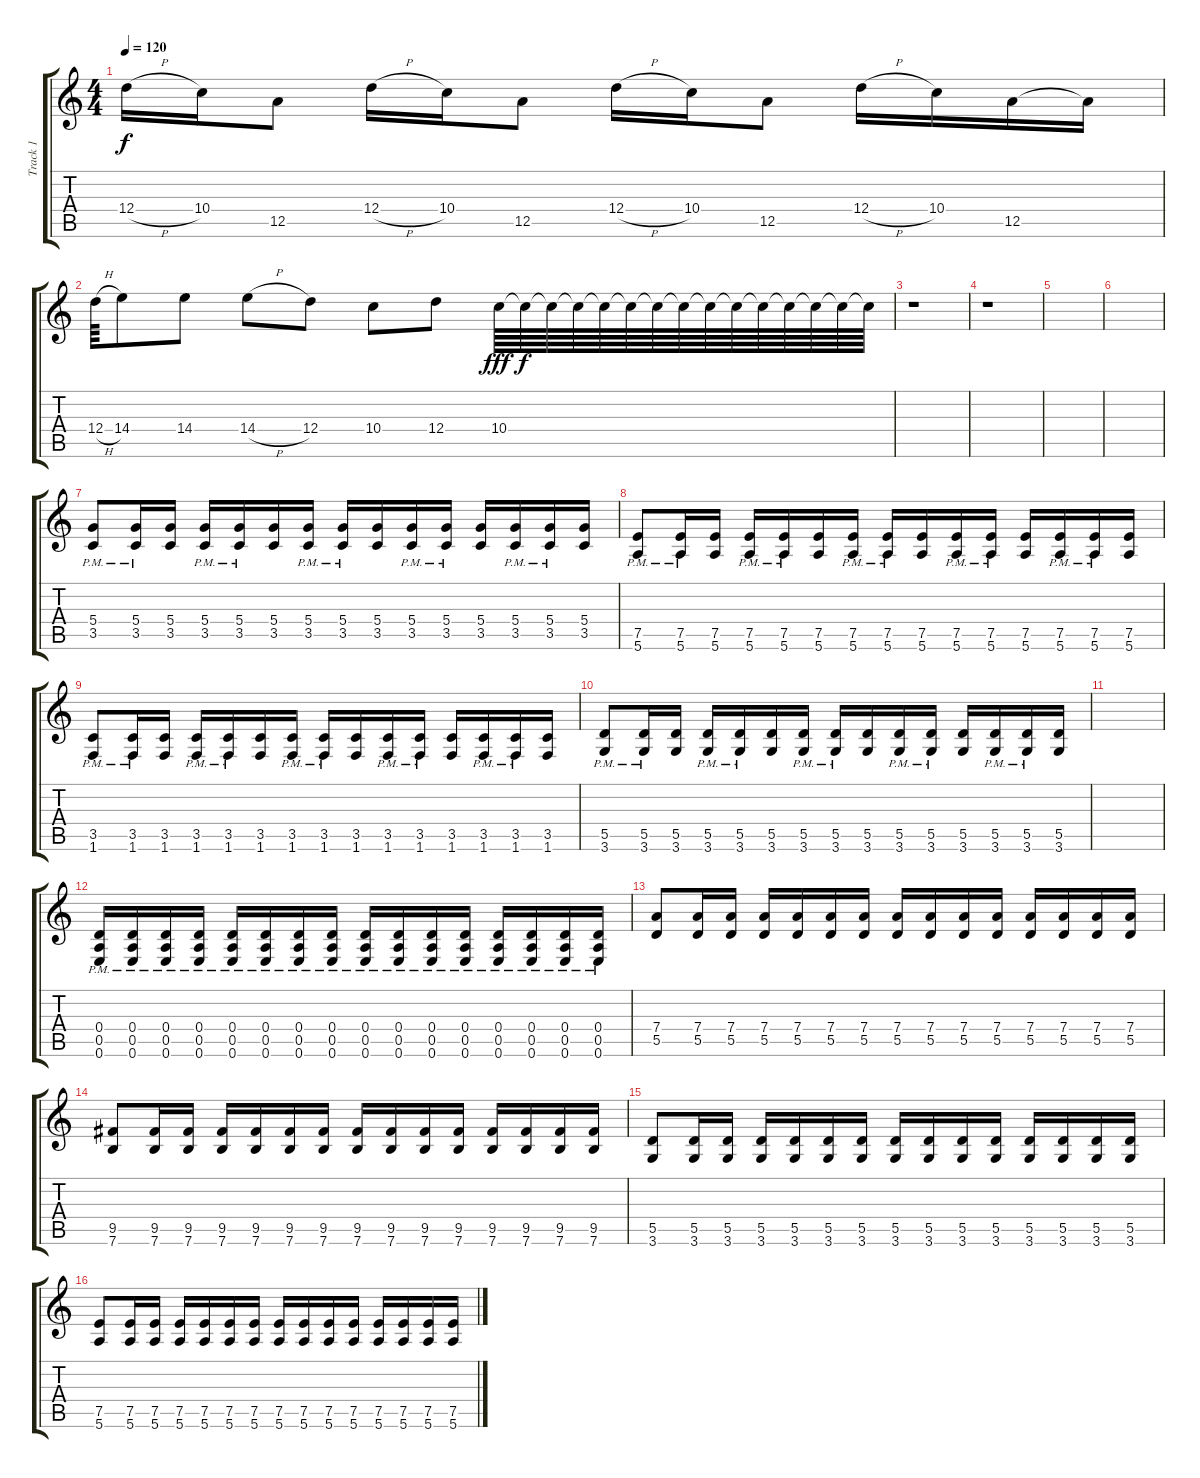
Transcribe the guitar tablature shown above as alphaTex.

\track ("Track 1" "Track 1") {instrument overdrivenguitar}
\staff {score tabs}
\tuning (E4 B3 G3 D3 A2 E2) {hide}
\ts (4 4)
\tempo 120
\clef g2
\ks c
12.4{h}.16{dy f} 10.4.16 12.5.8 12.4{h}.16 10.4.16 12.5.8 12.4{h}.16 10.4.16 12.5.8 12.4{h}.16 10.4.16 12.5.16 12.5{t}.16 |
12.4{h}.64 14.4.8 14.4.8 14.4{h}.8 12.4.8 10.4.8 12.4.8 10.4.64{dy fff} 10.4{t}.64{dy f} 10.4{t}.64 10.4{t}.64 10.4{t}.64 10.4{t}.64 10.4{t}.64 10.4{t}.64 10.4{t}.64 10.4{t}.64 10.4{t}.64 10.4{t}.64 10.4{t}.64 10.4{t}.64 10.4{t}.64 |
r.1 |
r.1 |
|
|
(5.4 3.5{pm}).8 (5.4 3.5{pm}).16 (5.4 3.5).16 (5.4 3.5{pm}).16 (5.4 3.5{pm}).16 (5.4 3.5).16 (5.4 3.5{pm}).16 (5.4 3.5{pm}).16 (5.4 3.5).16 (5.4 3.5{pm}).16 (5.4 3.5{pm}).16 (5.4 3.5).16 (5.4 3.5{pm}).16 (5.4 3.5{pm}).16 (5.4 3.5).16 |
(7.5{pm} 5.6).8 (7.5{pm} 5.6).16 (7.5 5.6).16 (7.5{pm} 5.6).16 (7.5{pm} 5.6).16 (7.5 5.6).16 (7.5{pm} 5.6).16 (7.5{pm} 5.6).16 (7.5 5.6).16 (7.5{pm} 5.6).16 (7.5{pm} 5.6).16 (7.5 5.6).16 (7.5{pm} 5.6).16 (7.5{pm} 5.6).16 (7.5 5.6).16 |
(3.5{pm} 1.6).8 (3.5{pm} 1.6).16 (3.5 1.6).16 (3.5{pm} 1.6).16 (3.5{pm} 1.6).16 (3.5 1.6).16 (3.5{pm} 1.6).16 (3.5{pm} 1.6).16 (3.5 1.6).16 (3.5{pm} 1.6).16 (3.5{pm} 1.6).16 (3.5 1.6).16 (3.5{pm} 1.6).16 (3.5{pm} 1.6).16 (3.5 1.6).16 |
(5.5{pm} 3.6).8 (5.5{pm} 3.6).16 (5.5 3.6).16 (5.5{pm} 3.6).16 (5.5{pm} 3.6).16 (5.5 3.6).16 (5.5{pm} 3.6).16 (5.5{pm} 3.6).16 (5.5 3.6).16 (5.5{pm} 3.6).16 (5.5{pm} 3.6).16 (5.5 3.6).16 (5.5{pm} 3.6).16 (5.5{pm} 3.6).16 (5.5 3.6).16 |
|
(0.4{pm} 0.5{pm} 0.6{pm}).16 (0.4{pm} 0.5{pm} 0.6{pm}).16 (0.4{pm} 0.5{pm} 0.6{pm}).16 (0.4{pm} 0.5{pm} 0.6{pm}).16 (0.4{pm} 0.5{pm} 0.6{pm}).16 (0.4{pm} 0.5{pm} 0.6{pm}).16 (0.4{pm} 0.5{pm} 0.6{pm}).16 (0.4{pm} 0.5{pm} 0.6{pm}).16 (0.4{pm} 0.5{pm} 0.6{pm}).16 (0.4{pm} 0.5{pm} 0.6{pm}).16 (0.4{pm} 0.5{pm} 0.6{pm}).16 (0.4{pm} 0.5{pm} 0.6{pm}).16 (0.4{pm} 0.5{pm} 0.6{pm}).16 (0.4{pm} 0.5{pm} 0.6{pm}).16 (0.4{pm} 0.5{pm} 0.6{pm}).16 (0.4{pm} 0.5{pm} 0.6{pm}).16 |
(7.4 5.5).8 (7.4 5.5).16 (7.4 5.5).16 (7.4 5.5).16 (7.4 5.5).16 (7.4 5.5).16 (7.4 5.5).16 (7.4 5.5).16 (7.4 5.5).16 (7.4 5.5).16 (7.4 5.5).16 (7.4 5.5).16 (7.4 5.5).16 (7.4 5.5).16 (7.4 5.5).16 |
(9.5 7.6).8 (9.5 7.6).16 (9.5 7.6).16 (9.5 7.6).16 (9.5 7.6).16 (9.5 7.6).16 (9.5 7.6).16 (9.5 7.6).16 (9.5 7.6).16 (9.5 7.6).16 (9.5 7.6).16 (9.5 7.6).16 (9.5 7.6).16 (9.5 7.6).16 (9.5 7.6).16 |
(5.5 3.6).8 (5.5 3.6).16 (5.5 3.6).16 (5.5 3.6).16 (5.5 3.6).16 (5.5 3.6).16 (5.5 3.6).16 (5.5 3.6).16 (5.5 3.6).16 (5.5 3.6).16 (5.5 3.6).16 (5.5 3.6).16 (5.5 3.6).16 (5.5 3.6).16 (5.5 3.6).16 |
(7.5 5.6).8 (7.5 5.6).16 (7.5 5.6).16 (7.5 5.6).16 (7.5 5.6).16 (7.5 5.6).16 (7.5 5.6).16 (7.5 5.6).16 (7.5 5.6).16 (7.5 5.6).16 (7.5 5.6).16 (7.5 5.6).16 (7.5 5.6).16 (7.5 5.6).16 (7.5 5.6).16
